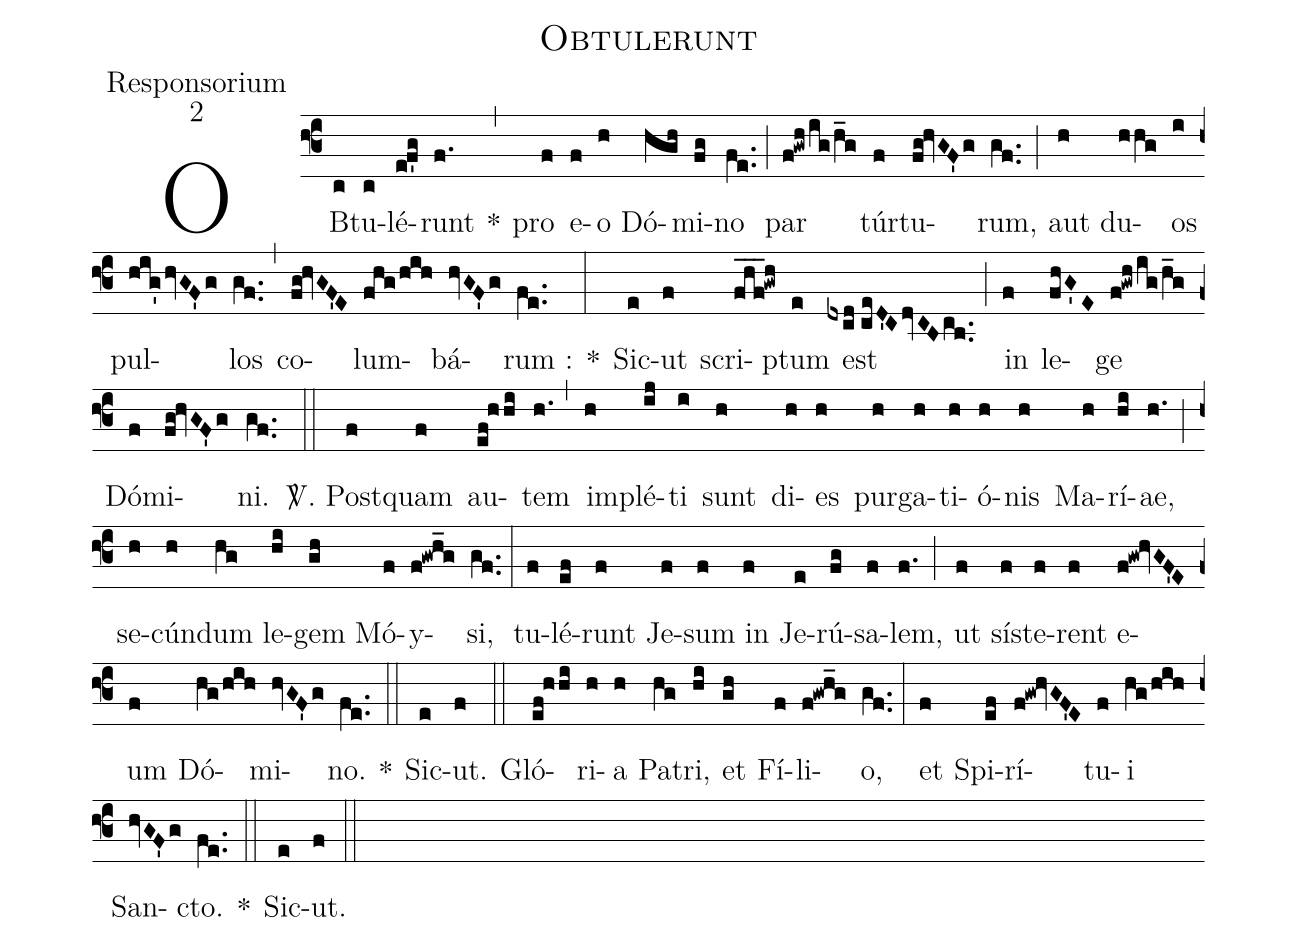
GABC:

name:Obtulerunt;
office-part:Responsorium;
mode:2;
%%
(f3) OB(c)tu(c)lé(ef'g)runt(f.) *(,) pro(f) e(f)o(h) Dó(hgh)mi(fg)no(fe..) (;) par(f!gwh/ig/h_g) túr(f)tu(fg!hvGF'g)rum,(gf..) (;) aut(h) du(hhg)os(i) pul(hig'hvGF'g)los(gf..) (,) co(fg!hvGF'E)lum(fhg/hih)bá(hvGF'g)rum :(fe..) *(:) Sic(e)ut(f) scri(fhf___!gwh)ptum(e) est(dxcd//ceD'Cdv[ll:1]/CBcb..) (;) in(f) le(fhG'E)ge(f!gwh/ig/h_g) Dó(f)mi(fg!hvGF'g)ni.(gf..) (::) <sp>V/</sp>. Post(f)quam(f) au(ef!hhi)tem(h.) (,) im(h)plé(ij)ti(i) sunt(h) di(h)es(h) pur(h)ga(h)ti(h)ó(h)nis(h) Ma(h)rí(hi)ae,(h.) (;) se(h)cún(h)dum(hg) le(hi)gem(gh) Mó(f)y(f!gwh_g)si,(gf..) (:) tu(f)lé(ef)runt(f) Je(f)sum(f) in(f) Je(e)rú(fg)sa(f)lem,(f.) (;) ut(f) sí(f)ste(f)rent(f) e(f!gw!hvGF'E)um(f) Dó(hg/hih)mi(hvGF'g)no.(fe..) *(::) Sic(e)ut.(f) (::) Gló(ef!hhi)ri(h)a(h) Pa(hg)tri,(hi) et(gh) Fí(f)li(f!gwh_g)o,(gf..) (:) et(f) Spi(ef)rí(f!gw!hvGF'E)tu(f)i(hg/hih) San(hvGF'g)cto.(fe..) *(::) Sic(e)ut.(f) (::)
